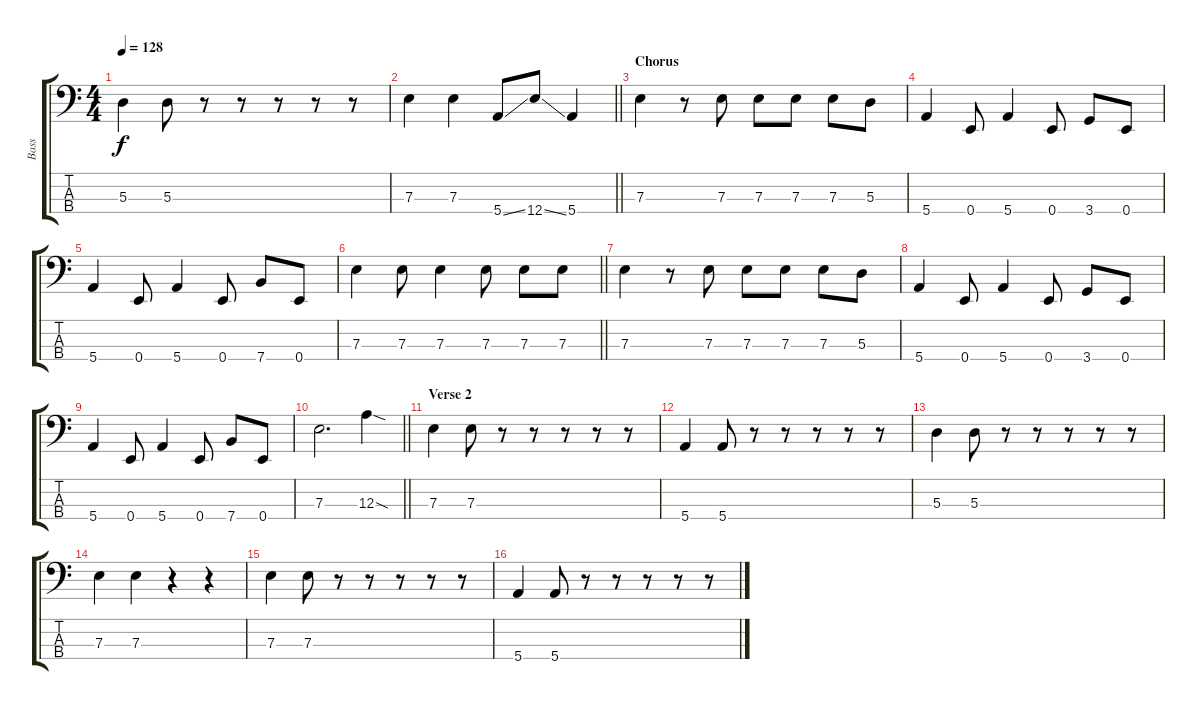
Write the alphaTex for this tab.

\track ("Bass" "Bass") {instrument electricbassfinger}
\staff {score tabs}
\tuning (G2 D2 A1 E1) {hide}
\ts (4 4)
\tempo 128
\clef f4
\ks c
5.3.4{dy f} 5.3.8 r.8 r.8 r.8 r.8 r.8 |
\barLineRight lightlight
7.3.4 7.3.4 5.4{ss}.8 12.4{ss}.8 5.4.4 |
\section ("" "Chorus")
7.3.4 r.8 7.3.8 7.3.8 7.3.8 7.3.8 5.3.8 |
5.4.4 0.4.8 5.4.4 0.4.8 3.4.8 0.4.8 |
5.4.4 0.4.8 5.4.4 0.4.8 7.4.8 0.4.8 |
\barLineRight lightlight
7.3.4 7.3.8 7.3.4 7.3.8 7.3.8 7.3.8 |
7.3.4 r.8 7.3.8 7.3.8 7.3.8 7.3.8 5.3.8 |
5.4.4 0.4.8 5.4.4 0.4.8 3.4.8 0.4.8 |
5.4.4 0.4.8 5.4.4 0.4.8 7.4.8 0.4.8 |
\barLineRight lightlight
7.3.2{d} 12.3{sod}.4 |
\section ("" "Verse 2")
7.3.4 7.3.8 r.8 r.8 r.8 r.8 r.8 |
5.4.4 5.4.8 r.8 r.8 r.8 r.8 r.8 |
5.3.4 5.3.8 r.8 r.8 r.8 r.8 r.8 |
7.3.4 7.3.4 r.4 r.4 |
7.3.4 7.3.8 r.8 r.8 r.8 r.8 r.8 |
5.4.4 5.4.8 r.8 r.8 r.8 r.8 r.8
